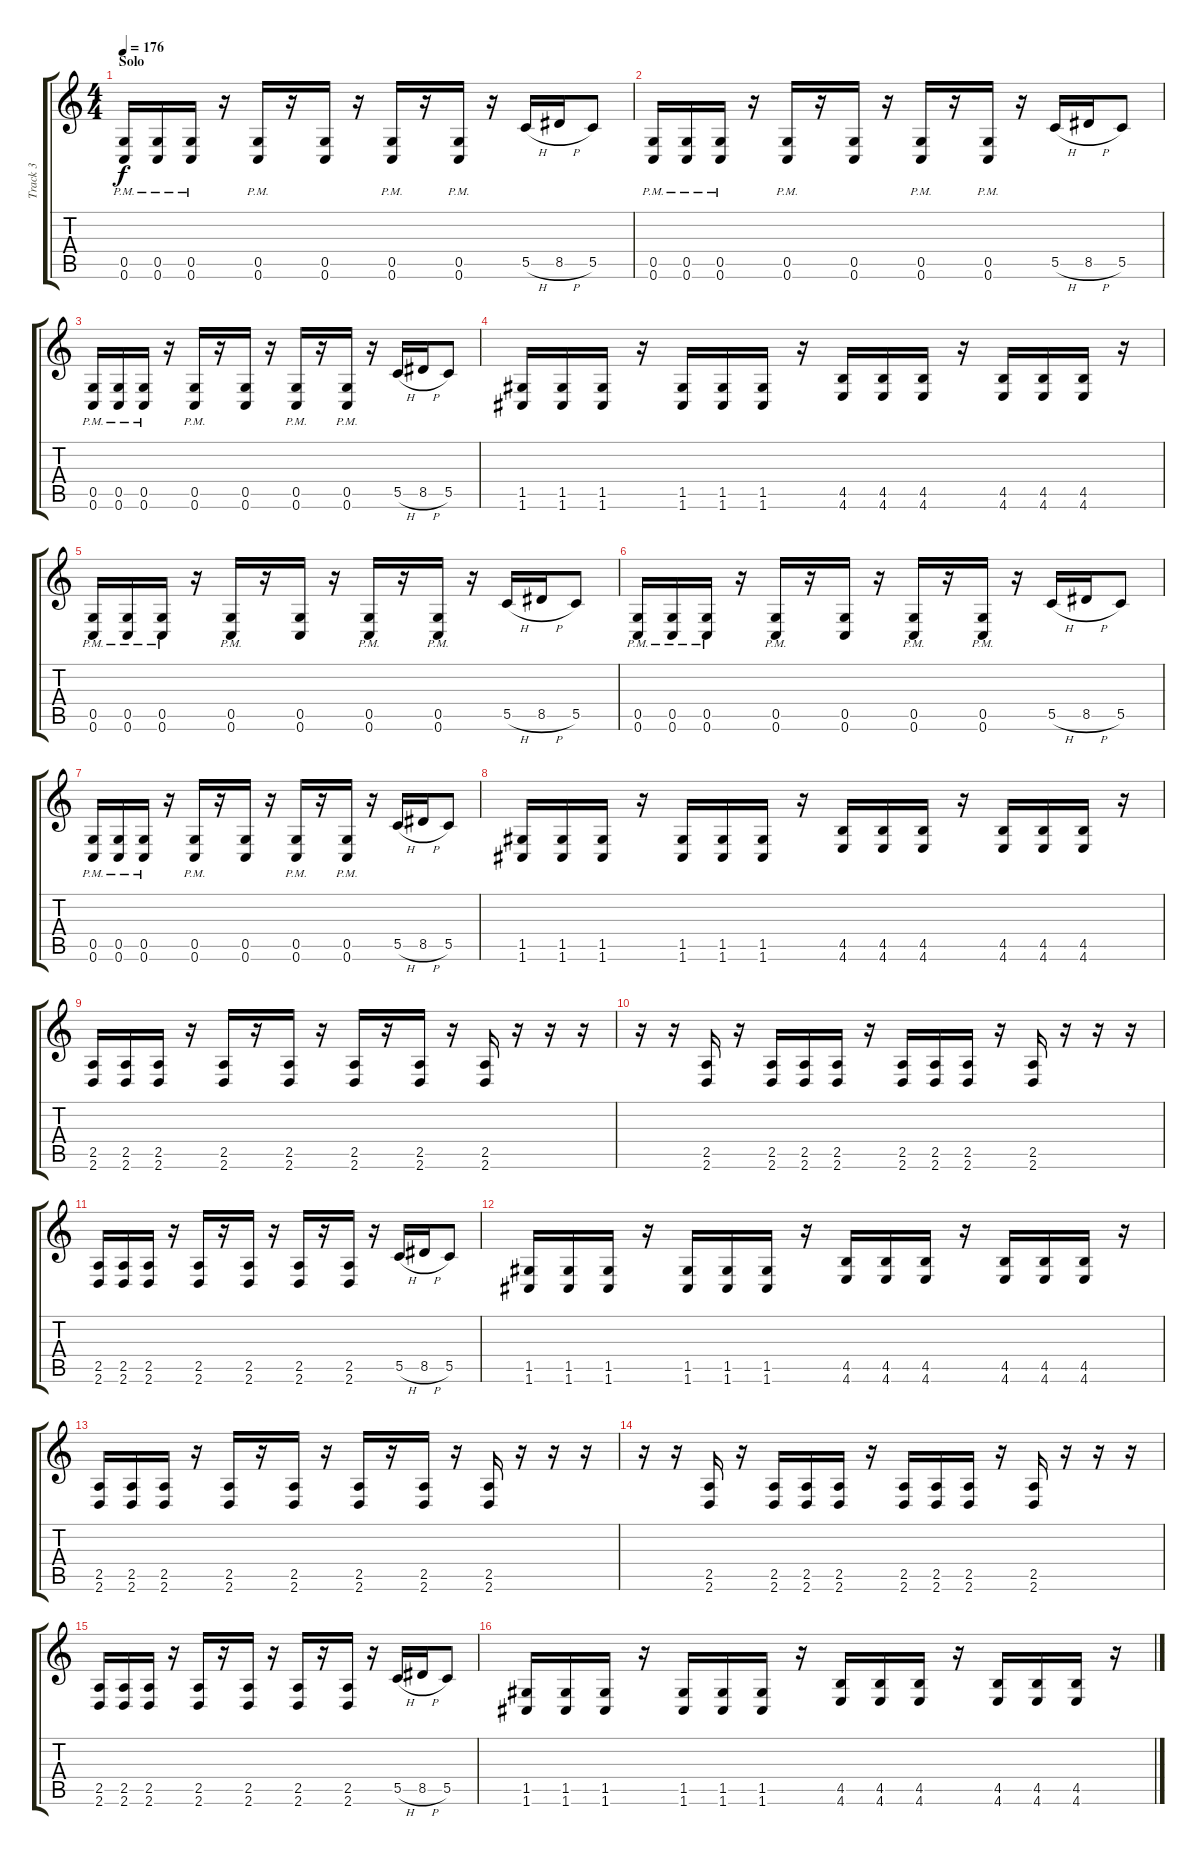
\track ("Track 3" "Track 3") {instrument overdrivenguitar}
\staff {score tabs}
\tuning (D4 A3 F3 C3 G2 C2) {hide}
\ts (4 4)
\section ("" "Solo")
\tempo 176
\clef g2
\ks c
(0.5{pm} 0.6{pm}).16{dy f} (0.5{pm} 0.6{pm}).16 (0.5{pm} 0.6{pm}).16 r.16 (0.5{pm} 0.6{pm}).16 r.16 (0.5 0.6).16 r.16 (0.5{pm} 0.6{pm}).16 r.16 (0.5{pm} 0.6{pm}).16 r.16 5.5{h}.16 8.5{h}.16 5.5.8 |
(0.5{pm} 0.6{pm}).16 (0.5{pm} 0.6{pm}).16 (0.5{pm} 0.6{pm}).16 r.16 (0.5{pm} 0.6{pm}).16 r.16 (0.5 0.6).16 r.16 (0.5{pm} 0.6{pm}).16 r.16 (0.5{pm} 0.6{pm}).16 r.16 5.5{h}.16 8.5{h}.16 5.5.8 |
(0.5{pm} 0.6{pm}).16 (0.5{pm} 0.6{pm}).16 (0.5{pm} 0.6{pm}).16 r.16 (0.5{pm} 0.6{pm}).16 r.16 (0.5 0.6).16 r.16 (0.5{pm} 0.6{pm}).16 r.16 (0.5{pm} 0.6{pm}).16 r.16 5.5{h}.16 8.5{h}.16 5.5.8 |
(1.5 1.6).16 (1.5 1.6).16 (1.5 1.6).16 r.16 (1.5 1.6).16 (1.5 1.6).16 (1.5 1.6).16 r.16 (4.5 4.6).16 (4.5 4.6).16 (4.5 4.6).16 r.16 (4.5 4.6).16 (4.5 4.6).16 (4.5 4.6).16 r.16 |
(0.5{pm} 0.6{pm}).16 (0.5{pm} 0.6{pm}).16 (0.5{pm} 0.6{pm}).16 r.16 (0.5{pm} 0.6{pm}).16 r.16 (0.5 0.6).16 r.16 (0.5{pm} 0.6{pm}).16 r.16 (0.5{pm} 0.6{pm}).16 r.16 5.5{h}.16 8.5{h}.16 5.5.8 |
(0.5{pm} 0.6{pm}).16 (0.5{pm} 0.6{pm}).16 (0.5{pm} 0.6{pm}).16 r.16 (0.5{pm} 0.6{pm}).16 r.16 (0.5 0.6).16 r.16 (0.5{pm} 0.6{pm}).16 r.16 (0.5{pm} 0.6{pm}).16 r.16 5.5{h}.16 8.5{h}.16 5.5.8 |
(0.5{pm} 0.6{pm}).16 (0.5{pm} 0.6{pm}).16 (0.5{pm} 0.6{pm}).16 r.16 (0.5{pm} 0.6{pm}).16 r.16 (0.5 0.6).16 r.16 (0.5{pm} 0.6{pm}).16 r.16 (0.5{pm} 0.6{pm}).16 r.16 5.5{h}.16 8.5{h}.16 5.5.8 |
(1.5 1.6).16 (1.5 1.6).16 (1.5 1.6).16 r.16 (1.5 1.6).16 (1.5 1.6).16 (1.5 1.6).16 r.16 (4.5 4.6).16 (4.5 4.6).16 (4.5 4.6).16 r.16 (4.5 4.6).16 (4.5 4.6).16 (4.5 4.6).16 r.16 |
(2.5 2.6).16 (2.5 2.6).16 (2.5 2.6).16 r.16 (2.5 2.6).16 r.16 (2.5 2.6).16 r.16 (2.5 2.6).16 r.16 (2.5 2.6).16 r.16 (2.5 2.6).16 r.16 r.16 r.16 |
r.16 r.16 (2.5 2.6).16 r.16 (2.5 2.6).16 (2.5 2.6).16 (2.5 2.6).16 r.16 (2.5 2.6).16 (2.5 2.6).16 (2.5 2.6).16 r.16 (2.5 2.6).16 r.16 r.16 r.16 |
(2.5 2.6).16 (2.5 2.6).16 (2.5 2.6).16 r.16 (2.5 2.6).16 r.16 (2.5 2.6).16 r.16 (2.5 2.6).16 r.16 (2.5 2.6).16 r.16 5.5{h}.16 8.5{h}.16 5.5.8 |
(1.5 1.6).16 (1.5 1.6).16 (1.5 1.6).16 r.16 (1.5 1.6).16 (1.5 1.6).16 (1.5 1.6).16 r.16 (4.5 4.6).16 (4.5 4.6).16 (4.5 4.6).16 r.16 (4.5 4.6).16 (4.5 4.6).16 (4.5 4.6).16 r.16 |
(2.5 2.6).16 (2.5 2.6).16 (2.5 2.6).16 r.16 (2.5 2.6).16 r.16 (2.5 2.6).16 r.16 (2.5 2.6).16 r.16 (2.5 2.6).16 r.16 (2.5 2.6).16 r.16 r.16 r.16 |
r.16 r.16 (2.5 2.6).16 r.16 (2.5 2.6).16 (2.5 2.6).16 (2.5 2.6).16 r.16 (2.5 2.6).16 (2.5 2.6).16 (2.5 2.6).16 r.16 (2.5 2.6).16 r.16 r.16 r.16 |
(2.5 2.6).16 (2.5 2.6).16 (2.5 2.6).16 r.16 (2.5 2.6).16 r.16 (2.5 2.6).16 r.16 (2.5 2.6).16 r.16 (2.5 2.6).16 r.16 5.5{h}.16 8.5{h}.16 5.5.8 |
(1.5 1.6).16 (1.5 1.6).16 (1.5 1.6).16 r.16 (1.5 1.6).16 (1.5 1.6).16 (1.5 1.6).16 r.16 (4.5 4.6).16 (4.5 4.6).16 (4.5 4.6).16 r.16 (4.5 4.6).16 (4.5 4.6).16 (4.5 4.6).16 r.16
